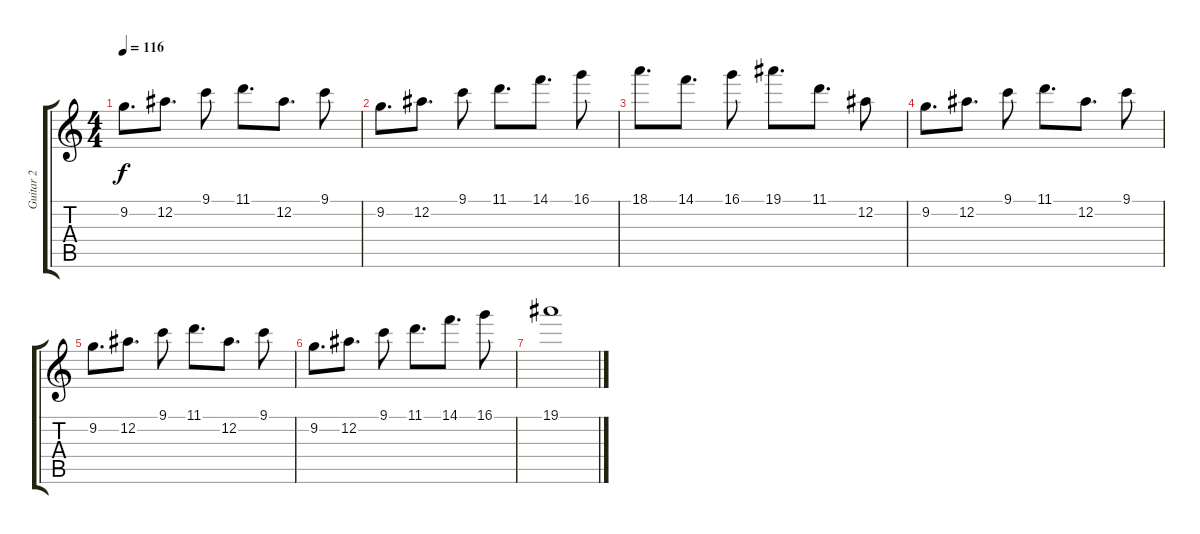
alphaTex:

\track ("Guitar 2" "Guitar 2") {instrument overdrivenguitar}
\staff {score tabs}
\tuning (Eb4 Bb3 Gb3 Db3 Ab2 Eb2) {hide}
\ts (4 4)
\tempo 116
\clef g2
\ks c
9.2.8{d dy f} 12.2.8{d} 9.1.8 11.1.8{d} 12.2.8{d} 9.1.8 |
9.2.8{d} 12.2.8{d} 9.1.8 11.1.8{d} 14.1.8{d} 16.1.8 |
18.1.8{d} 14.1.8{d} 16.1.8 19.1.8{d} 11.1.8{d} 12.2.8 |
9.2.8{d} 12.2.8{d} 9.1.8 11.1.8{d} 12.2.8{d} 9.1.8 |
9.2.8{d} 12.2.8{d} 9.1.8 11.1.8{d} 12.2.8{d} 9.1.8 |
9.2.8{d} 12.2.8{d} 9.1.8 11.1.8{d} 14.1.8{d} 16.1.8 |
19.1.1
